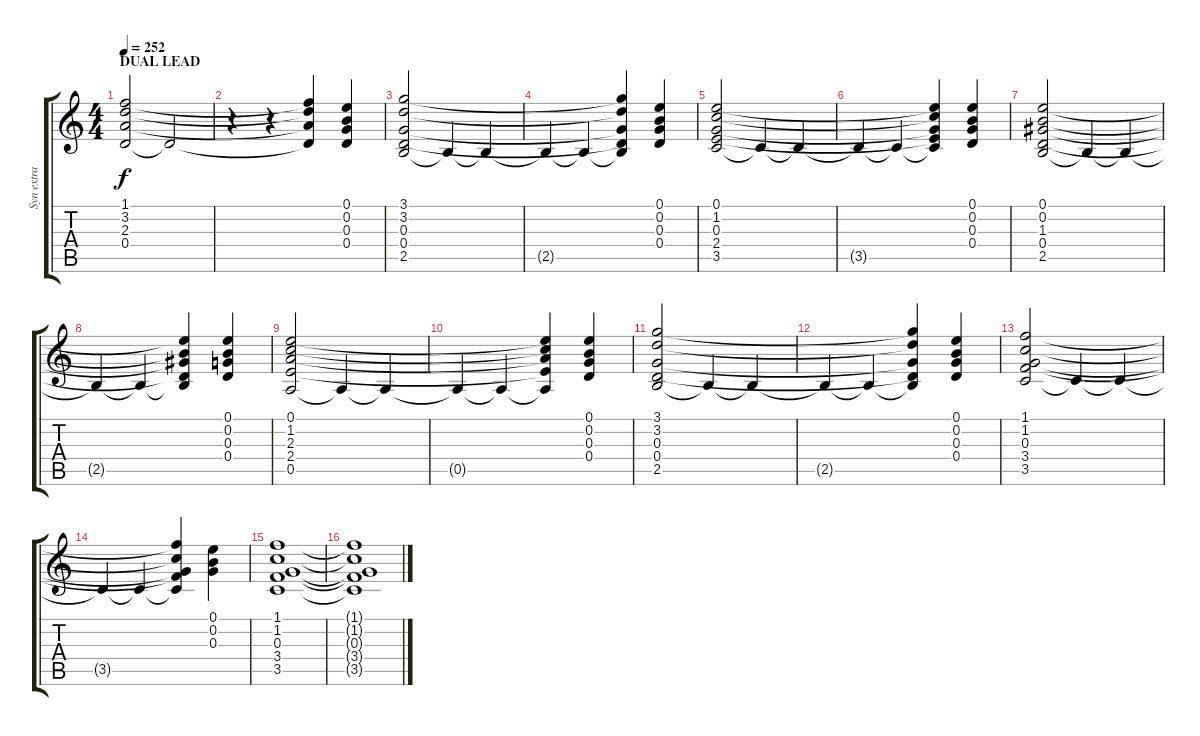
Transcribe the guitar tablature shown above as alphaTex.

\track ("Syn extra" "Syn extra") {instrument distortionguitar}
\staff {score tabs}
\tuning (E4 B3 G3 D3 A2 D2) {hide}
\ts (4 4)
\section ("" "DUAL LEAD")
\tempo 252
\clef g2
\ks c
(1.1 3.2 2.3 0.4).2{dy f instrument electricguitarclean} 0.4{t}.2 |
r.4 r.4 (1.1{t} 3.2{t} 2.3{t} 0.4{t}).4 (0.1 0.2 0.3 0.4).4 |
(3.1 3.2 0.3 0.4 2.5).2 2.5{t}.4 2.5{t}.4 |
2.5{t}.4 2.5{t}.4 (3.1{t} 3.2{t} 0.3{t} 0.4{t} 2.5{t}).4 (0.1 0.2 0.3 0.4).4 |
(0.1 1.2 0.3 2.4 3.5).2 3.5{t}.4 3.5{t}.4 |
3.5{t}.4 3.5{t}.4 (0.1{t} 1.2{t} 0.3{t} 2.4{t} 3.5{t}).4 (0.1 0.2 0.3 0.4).4 |
(0.1 0.2 1.3 0.4 2.5).2 2.5{t}.4 2.5{t}.4 |
2.5{t}.4 2.5{t}.4 (0.1{t} 0.2{t} 1.3{t} 0.4{t} 2.5{t}).4 (0.1 0.2 0.3 0.4).4 |
(0.1 1.2 2.3 2.4 0.5).2 0.5{t}.4 0.5{t}.4 |
0.5{t}.4 0.5{t}.4 (0.1{t} 1.2{t} 2.3{t} 2.4{t} 0.5{t}).4 (0.1 0.2 0.3 0.4).4 |
(3.1 3.2 0.3 0.4 2.5).2 2.5{t}.4 2.5{t}.4 |
2.5{t}.4 2.5{t}.4 (3.1{t} 3.2{t} 0.3{t} 0.4{t} 2.5{t}).4 (0.1 0.2 0.3 0.4).4 |
(1.1 1.2 0.3 3.4 3.5).2 3.5{t}.4 3.5{t}.4 |
3.5{t}.4 3.5{t}.4 (1.1{t} 1.2{t} 0.3{t} 3.4{t} 3.5{t}).4 (0.1 0.2 0.3).4 |
(1.1 1.2 0.3 3.4 3.5).1 |
(1.1{t} 1.2{t} 0.3{t} 3.4{t} 3.5{t}).1
